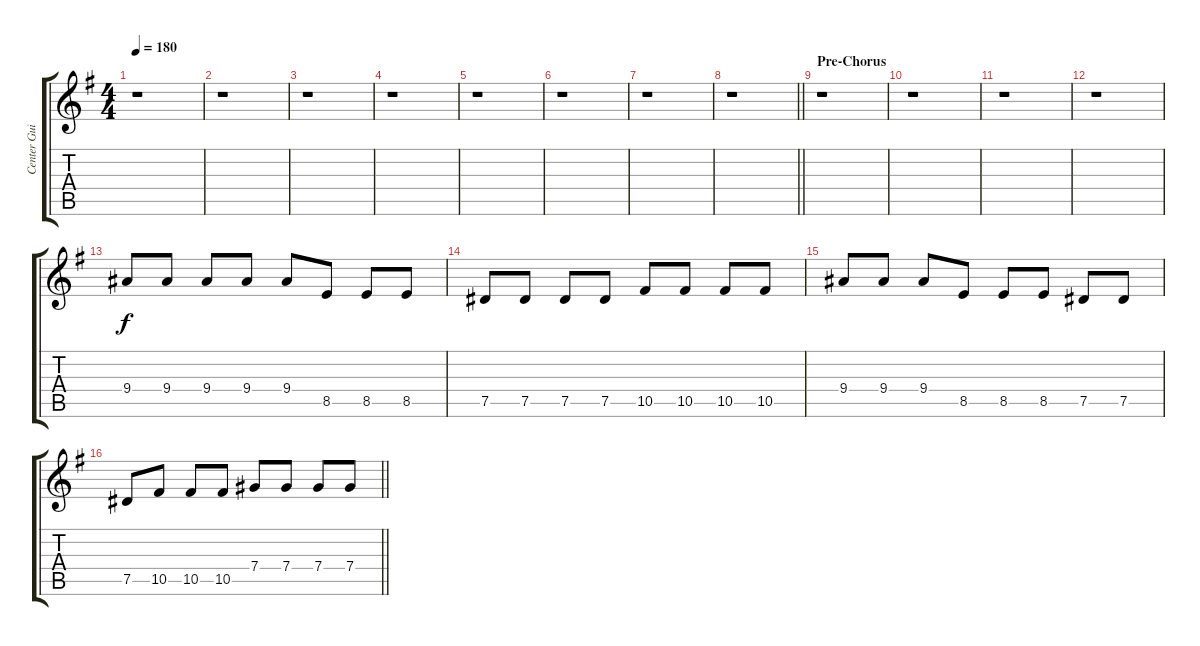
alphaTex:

\track ("Center Guitar" "Center Gui") {instrument overdrivenguitar}
\staff {score tabs}
\tuning (Eb4 Bb3 Gb3 Db3 Ab2 Eb2) {hide}
\ts (4 4)
\tempo 180
\clef g2
\ks g
r.1{dy f} |
r.1 |
r.1 |
r.1 |
r.1 |
r.1 |
r.1 |
\barLineRight lightlight
r.1 |
\section ("" "Pre-Chorus")
r.1 |
r.1 |
r.1 |
r.1 |
9.4.8 9.4.8 9.4.8 9.4.8 9.4.8 8.5.8 8.5.8 8.5.8 |
7.5.8 7.5.8 7.5.8 7.5.8 10.5.8 10.5.8 10.5.8 10.5.8 |
9.4.8 9.4.8 9.4.8 8.5.8 8.5.8 8.5.8 7.5.8 7.5.8 |
\barLineRight lightlight
7.5.8 10.5.8 10.5.8 10.5.8 7.4.8 7.4.8 7.4.8 7.4.8
